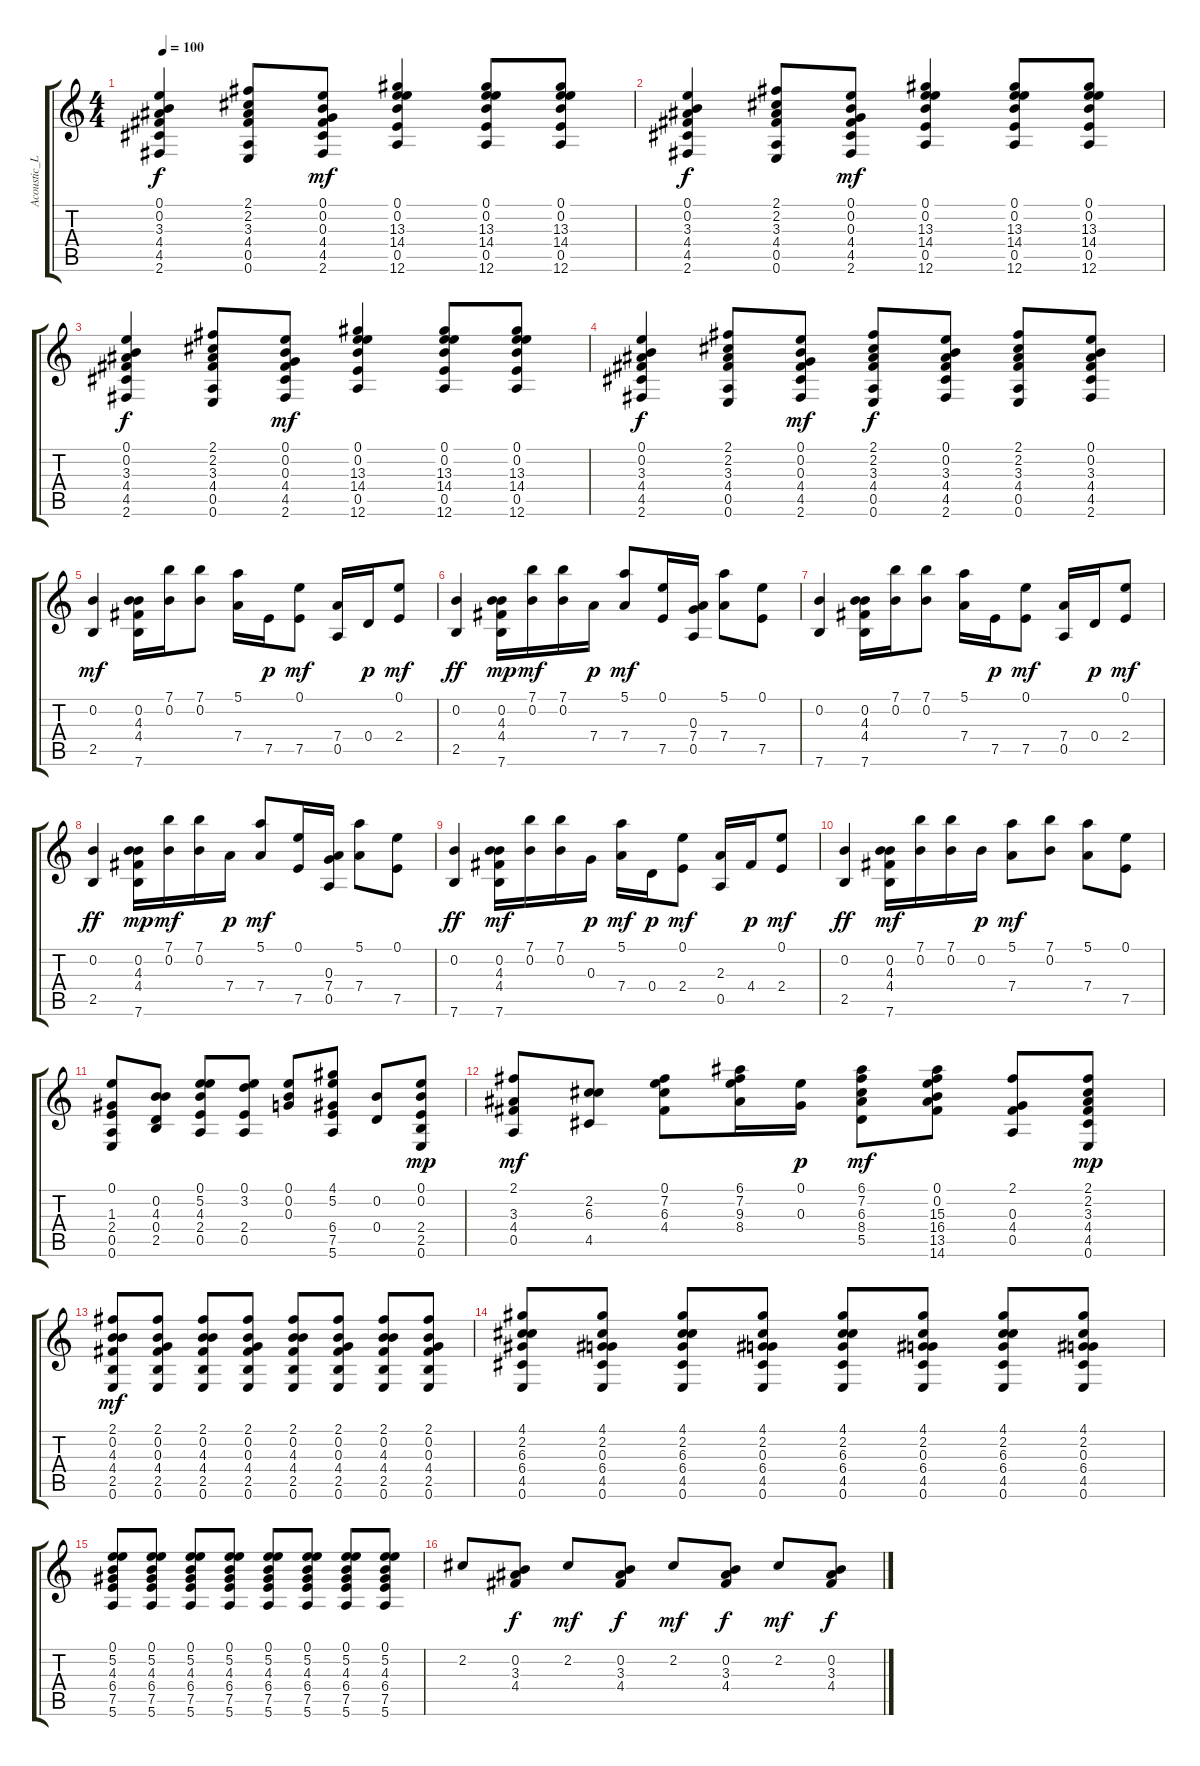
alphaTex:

\track ("Acoustic_L" "Acoustic_L") {instrument acousticguitarsteel}
\staff {score tabs}
\tuning (E4 B3 G3 D3 A2 E2) {hide}
\ts (4 4)
\tempo 100
\clef g2
\ks c
(0.1 0.2 3.3 4.4 4.5 2.6).4{dy f} (2.1 2.2 3.3 4.4 0.5 0.6).8 (0.1 0.2 0.3 4.4 4.5 2.6).8{dy mf} (0.1 0.2 13.3 14.4 0.5 12.6).4 (0.1 0.2 13.3 14.4 0.5 12.6).8 (0.1 0.2 13.3 14.4 0.5 12.6).8 |
(0.1 0.2 3.3 4.4 4.5 2.6).4{dy f} (2.1 2.2 3.3 4.4 0.5 0.6).8 (0.1 0.2 0.3 4.4 4.5 2.6).8{dy mf} (0.1 0.2 13.3 14.4 0.5 12.6).4 (0.1 0.2 13.3 14.4 0.5 12.6).8 (0.1 0.2 13.3 14.4 0.5 12.6).8 |
(0.1 0.2 3.3 4.4 4.5 2.6).4{dy f} (2.1 2.2 3.3 4.4 0.5 0.6).8 (0.1 0.2 0.3 4.4 4.5 2.6).8{dy mf} (0.1 0.2 13.3 14.4 0.5 12.6).4 (0.1 0.2 13.3 14.4 0.5 12.6).8 (0.1 0.2 13.3 14.4 0.5 12.6).8 |
(0.1 0.2 3.3 4.4 4.5 2.6).4{dy f} (2.1 2.2 3.3 4.4 0.5 0.6).8 (0.1 0.2 0.3 4.4 4.5 2.6).8{dy mf} (2.1 2.2 3.3 4.4 0.5 0.6).8{dy f} (0.1 0.2 3.3 4.4 4.5 2.6).8 (2.1 2.2 3.3 4.4 0.5 0.6).8 (0.1 0.2 3.3 4.4 4.5 2.6).8 |
(0.2 2.5).4{dy mf} (0.2 4.3 4.4 7.6).16 (7.1 0.2).16 (7.1 0.2).8 (5.1 7.4).16 7.5.16{dy p} (0.1 7.5).8{dy mf} (7.4 0.5).16 0.4.16{dy p} (0.1 2.4).8{dy mf} |
(0.2 2.5).4{dy ff} (0.2 4.3 4.4 7.6).16{dy mp} (7.1 0.2).16{dy mf} (7.1 0.2).16 7.4.16{dy p} (5.1 7.4).8{dy mf} (0.1 7.5).16 (0.3 7.4 0.5).16 (5.1 7.4).8 (0.1 7.5).8 |
(0.2 7.6).4 (0.2 4.3 4.4 7.6).16 (7.1 0.2).16 (7.1 0.2).8 (5.1 7.4).16 7.5.16{dy p} (0.1 7.5).8{dy mf} (7.4 0.5).16 0.4.16{dy p} (0.1 2.4).8{dy mf} |
(0.2 2.5).4{dy ff} (0.2 4.3 4.4 7.6).16{dy mp} (7.1 0.2).16{dy mf} (7.1 0.2).16 7.4.16{dy p} (5.1 7.4).8{dy mf} (0.1 7.5).16 (0.3 7.4 0.5).16 (5.1 7.4).8 (0.1 7.5).8 |
(0.2 7.6).4{dy ff} (0.2 4.3 4.4 7.6).16{dy mf} (7.1 0.2).16 (7.1 0.2).16 0.3.16{dy p} (5.1 7.4).16{dy mf} 0.4.16{dy p} (0.1 2.4).8{dy mf} (2.3 0.5).16 4.4.16{dy p} (0.1 2.4).8{dy mf} |
(0.2 2.5).4{dy ff} (0.2 4.3 4.4 7.6).16{dy mf} (7.1 0.2).16 (7.1 0.2).16 0.2.16{dy p} (5.1 7.4).8{dy mf} (7.1 0.2).8 (5.1 7.4).8 (0.1 7.5).8 |
(0.1 1.3 2.4 0.5 0.6).8 (0.2 4.3 0.4 2.5).8 (0.1 5.2 4.3 2.4 0.5).8 (0.1 3.2 2.4 0.5).8 (0.1 0.2 0.3).8 (4.1 5.2 6.4 7.5 5.6).8 (0.2 0.4).8 (0.1 0.2 2.4 2.5 0.6).8{dy mp} |
(2.1 3.3 4.4 0.5).8{dy mf} (2.2 6.3 4.5).8 (0.1 7.2 6.3 4.4).8 (6.1 7.2 9.3 8.4).16 (0.1 0.3).16{dy p} (6.1 7.2 6.3 8.4 5.5).8{dy mf} (0.1 0.2 15.3 16.4 13.5 14.6).8 (2.1 0.3 4.4 0.5).8 (2.1 2.2 3.3 4.4 4.5 0.6).8{dy mp} |
(2.1 0.2 4.3 4.4 2.5 0.6).8{dy mf} (2.1 0.2 0.3 4.4 2.5 0.6).8 (2.1 0.2 4.3 4.4 2.5 0.6).8 (2.1 0.2 0.3 4.4 2.5 0.6).8 (2.1 0.2 4.3 4.4 2.5 0.6).8 (2.1 0.2 0.3 4.4 2.5 0.6).8 (2.1 0.2 4.3 4.4 2.5 0.6).8 (2.1 0.2 0.3 4.4 2.5 0.6).8 |
(4.1 2.2 6.3 6.4 4.5 0.6).8 (4.1 2.2 0.3 6.4 4.5 0.6).8 (4.1 2.2 6.3 6.4 4.5 0.6).8 (4.1 2.2 0.3 6.4 4.5 0.6).8 (4.1 2.2 6.3 6.4 4.5 0.6).8 (4.1 2.2 0.3 6.4 4.5 0.6).8 (4.1 2.2 6.3 6.4 4.5 0.6).8 (4.1 2.2 0.3 6.4 4.5 0.6).8 |
(0.1 5.2 4.3 6.4 7.5 5.6).8 (0.1 5.2 4.3 6.4 7.5 5.6).8 (0.1 5.2 4.3 6.4 7.5 5.6).8 (0.1 5.2 4.3 6.4 7.5 5.6).8 (0.1 5.2 4.3 6.4 7.5 5.6).8 (0.1 5.2 4.3 6.4 7.5 5.6).8 (0.1 5.2 4.3 6.4 7.5 5.6).8 (0.1 5.2 4.3 6.4 7.5 5.6).8 |
2.2.8 (0.2 3.3 4.4).8{dy f} 2.2.8{dy mf} (0.2 3.3 4.4).8{dy f} 2.2.8{dy mf} (0.2 3.3 4.4).8{dy f} 2.2.8{dy mf} (0.2 3.3 4.4).8{dy f}
